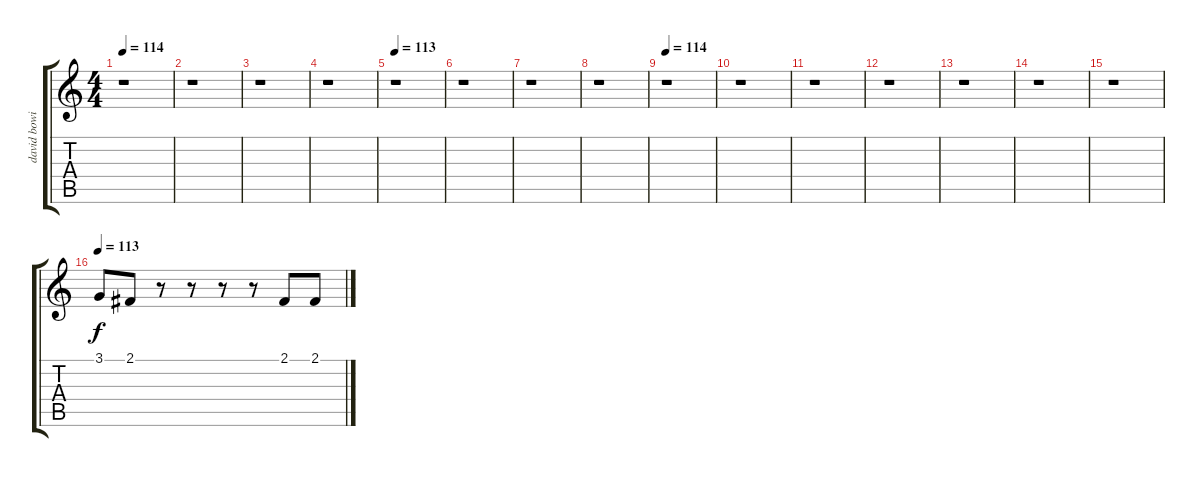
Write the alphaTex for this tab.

\track ("david bowie" "david bowi") {instrument trombone}
\staff {score tabs}
\tuning (E4 B3 G3 D3 A2 E2) {hide}
\ts (4 4)
\tempo 114
\clef g2
\ks c
r.1{dy f instrument trombone} |
r.1 |
r.1 |
r.1 |
\tempo 113
r.1 |
r.1 |
r.1 |
r.1 |
\tempo 114
r.1 |
r.1 |
r.1 |
r.1 |
r.1 |
r.1 |
r.1 |
\tempo 113
3.1.8 2.1.8 r.8 r.8 r.8 r.8 2.1.8 2.1.8
